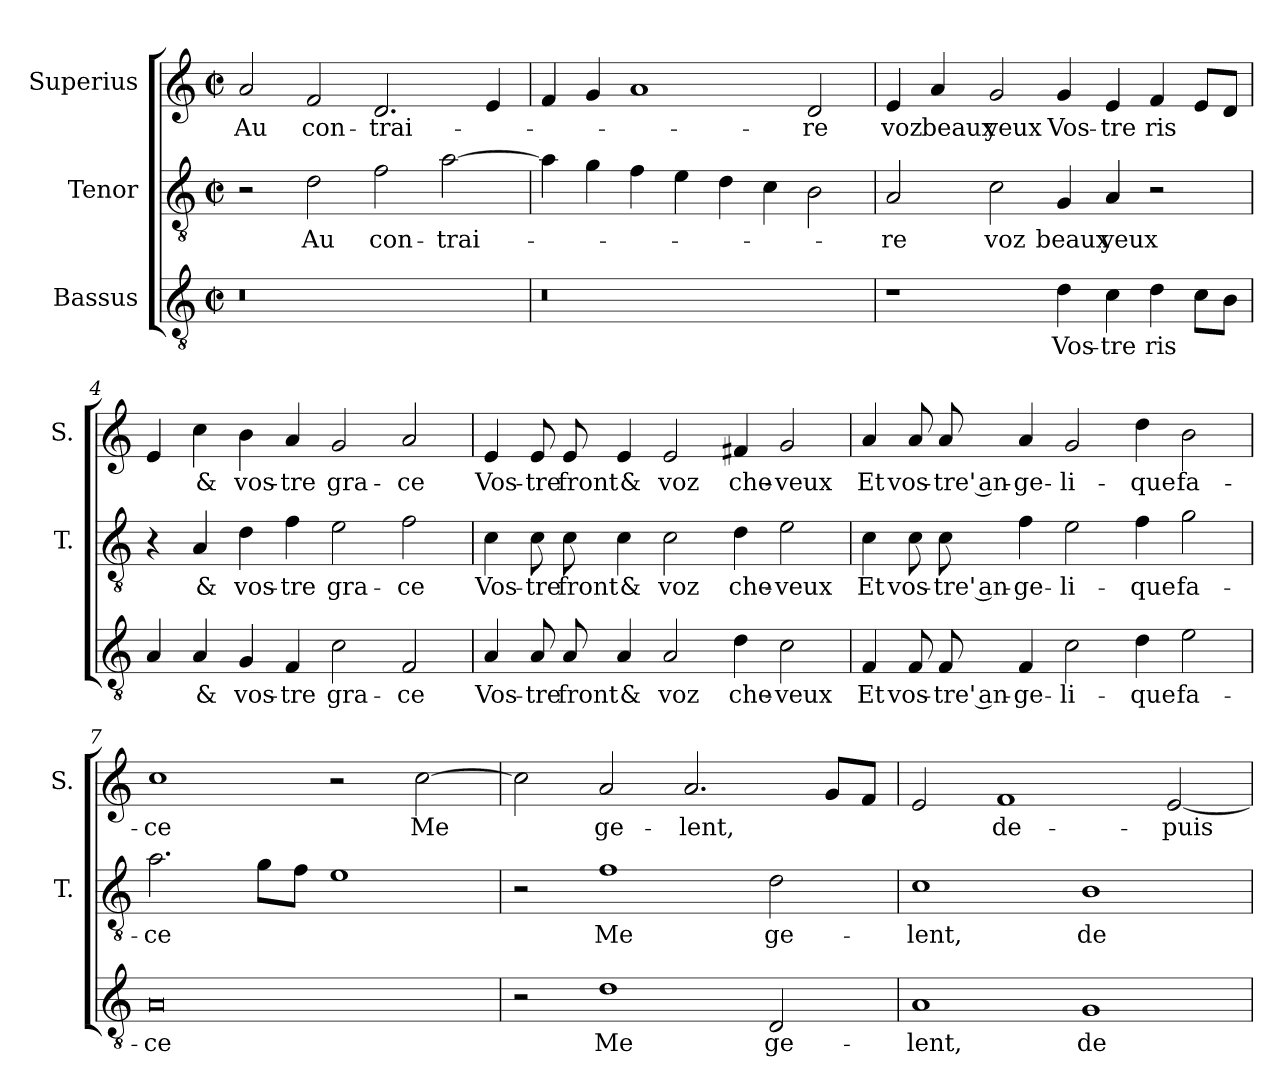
**kern	**text	**kern	**text	**kern	**text
*part3	*part3	*part2	*part2	*part1	*part1
*staff3	*staff3	*staff2	*staff2	*staff1	*staff1
*I"Bassus	*	*I"Tenor	*	*I"Superius	*
*	*	*I'T.	*	*I'S.	*
*clefGv2	*	*clefGv2	*	*clefG2	*
*	*	*ITrd7c12	*	*	*
*k[]	*	*k[]	*	*k[]	*
*C:	*	*C:	*	*C:	*
*M2/2	*	*M2/2	*	*M2/2	*
*met(c|)	*	*met(c|)	*	*met(c|)	*
=1	=1	=1	=1	=1	=1
!LO:N:vis=0	!	!	!	!	!
1r	.	2r	.	2a/	Au
.	.	2D\	Au	2f/	con-
1ryy	.	2F\	con-	2.d/	-trai-
.	.	[2A\	-trai-	.	.
.	.	.	.	4e/	.
=2	=2	=2	=2	=2	=2
!LO:N:vis=0	!	!	!	!	!
1r	.	4A\]	.	4f/	.
.	.	4G\	.	4g/	.
.	.	4F\	.	1a/	.
.	.	4E\	.	.	.
1ryy	.	4D\	.	.	.
.	.	4C\	.	.	.
.	.	2BB\	.	2d/	-re
=3	=3	=3	=3	=3	=3
1r	.	2AA/	-re	4e/	voz
.	.	.	.	4a/	beaux
.	.	2C\	voz	2g/	yeux
4d\	Vos-	4GG/	beaux	4g/	Vos-
4c\	-tre	4AA/	yeux	4e/	-tre
4d\	ris	2r	.	4f/	ris
8c\L	.	.	.	8e/L	.
8B\J	.	.	.	8d/J	.
=4	=4	=4	=4	=4	=4
4A/	.	4r	.	4e/	.
4A/	&	4AA/	&	4cc\	&
4G/	vos-	4D\	vos-	4b\	vos-
4F/	-tre	4F\	-tre	4a/	-tre
2c\	gra-	2E\	gra-	2g/	gra-
2F/	-ce	2F\	-ce	2a/	-ce
!!LO:LB:g=z
=5	=5	=5	=5	=5	=5
4A/	Vos-	4C\	Vos-	4e/	Vos-
8A/	-tre	8C\	-tre	8e/	-tre
8A/	front	8C\	front	8e/	front
4A/	&	4C\	&	4e/	&
2A/	voz	2C\	voz	2e/	voz
4d\	che-	4D\	che-	4f#X/	che-
2c\	-veux	2E\	-veux	2g/	-veux
=6	=6	=6	=6	=6	=6
4F/	Et	4C\	Et	4a/	Et
8F/	vos-	8C\	vos-	8a/	vos-
8F/	-tre' an-	8C\	-tre' an-	8a/	-tre' an-
4F/	-ge-	4F\	-ge-	4a/	-ge-
2c\	-li-	2E\	-li-	2g/	-li-
4d\	-que	4F\	-que	4dd\	-que
2e\	fa-	2G\	fa-	2b\	fa-
=7	=7	=7	=7	=7	=7
0A/	-ce	2.A\	-ce	1cc\	-ce
.	.	8G\L	.	.	.
.	.	8F\J	.	.	.
.	.	1E\	.	2r	.
.	.	.	.	[2cc\	Me
=8	=8	=8	=8	=8	=8
2r	.	2r	.	2cc\]	.
1d\	Me	1F\	Me	2a/	ge-
.	.	.	.	2.a/	-lent,
2D/	ge-	2D\	ge-	.	.
.	.	.	.	8g/L	.
.	.	.	.	8f/J	.
=9	=9	=9	=9	=9	=9
1A/	-lent,	1C\	-lent,	2e/	.
.	.	.	.	1f/	de-
1G/	de-	1BB\	de-	.	.
.	.	.	.	[2e/	-puis
=	=	=	=	=	=
*-	*-	*-	*-	*-	*-
